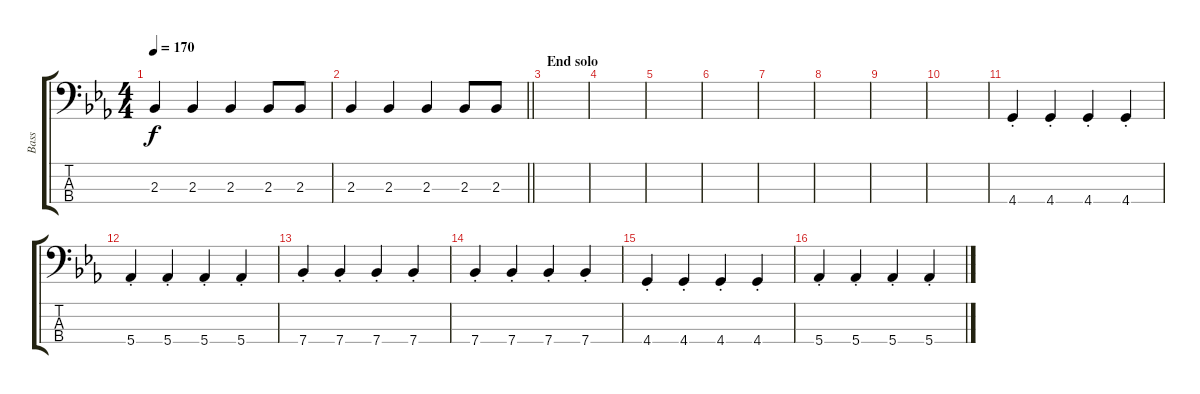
\track ("Bass" "Bass") {instrument electricbassfinger}
\staff {score tabs}
\tuning (Gb2 Db2 Ab1 Eb1) {hide}
\ts (4 4)
\tempo 170
\clef f4
\ks eb
2.3.4{dy f} 2.3.4 2.3.4 2.3.8 2.3.8 |
\barLineRight lightlight
2.3.4 2.3.4 2.3.4 2.3.8 2.3.8 |
\section ("" "End solo")
|
|
|
|
|
|
|
|
4.4{st}.4 4.4{st}.4 4.4{st}.4 4.4{st}.4 |
5.4{st}.4 5.4{st}.4 5.4{st}.4 5.4{st}.4 |
7.4{st}.4 7.4{st}.4 7.4{st}.4 7.4{st}.4 |
7.4{st}.4 7.4{st}.4 7.4{st}.4 7.4{st}.4 |
4.4{st}.4 4.4{st}.4 4.4{st}.4 4.4{st}.4 |
5.4{st}.4 5.4{st}.4 5.4{st}.4 5.4{st}.4
